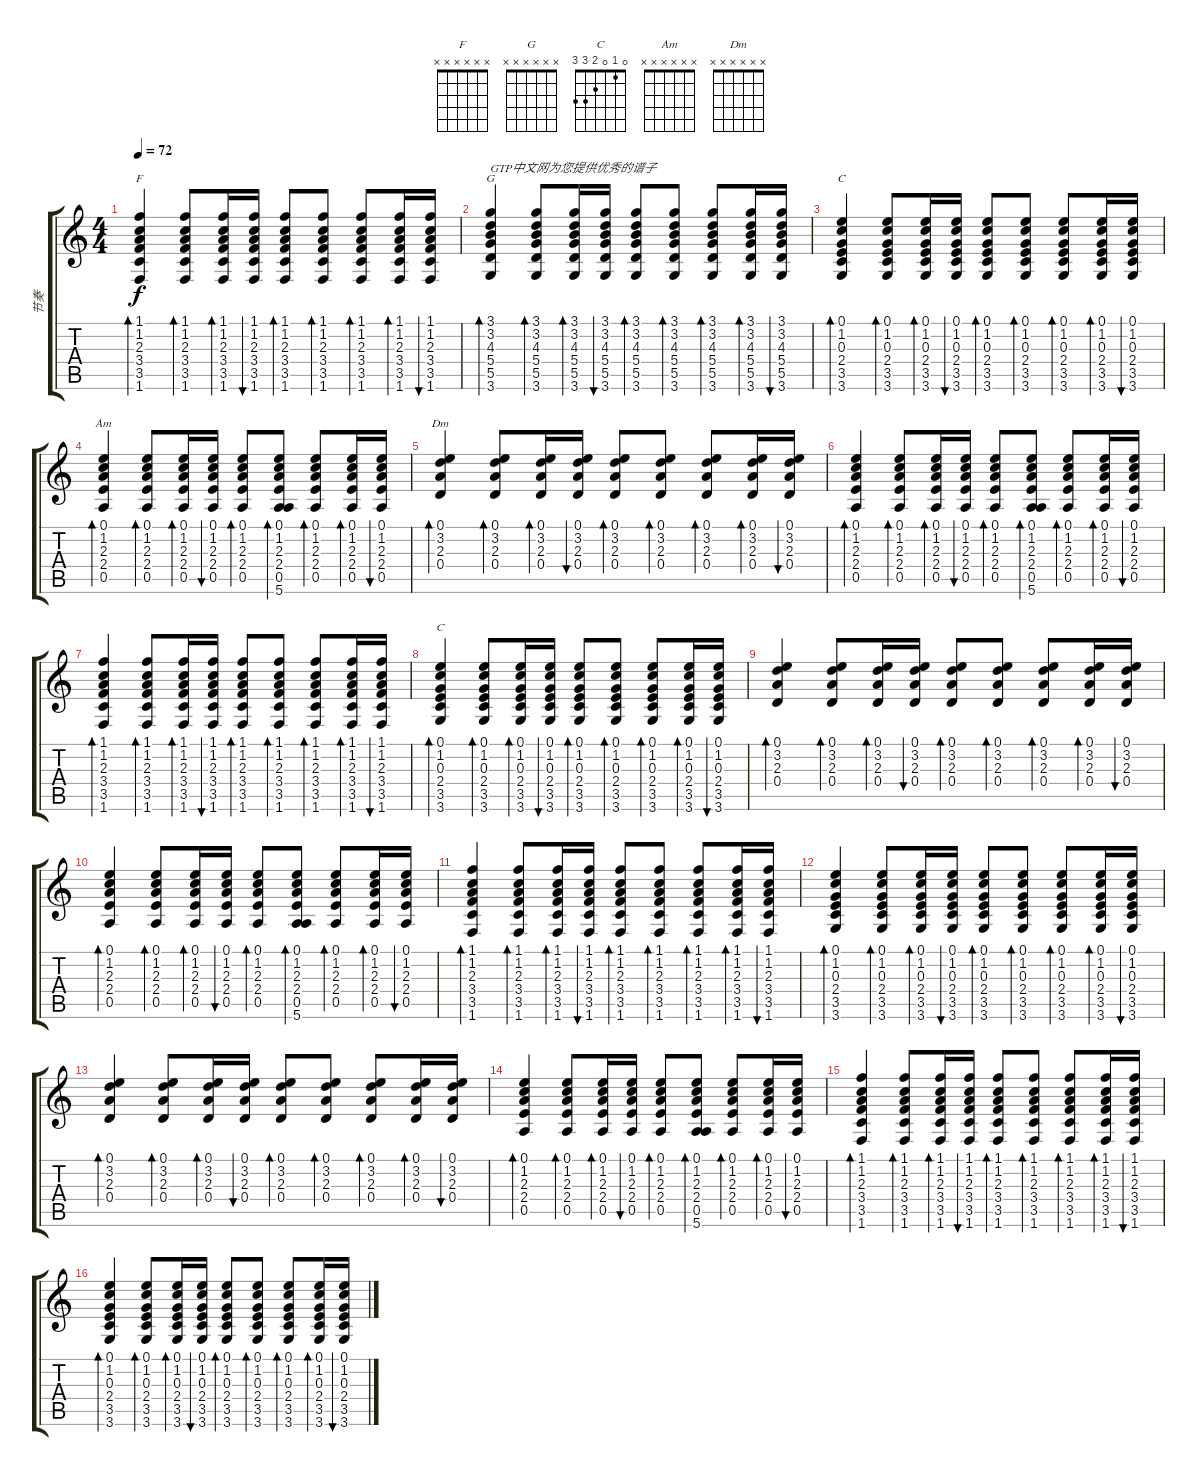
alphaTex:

\track ("节奏" "节奏") {instrument acousticguitarsteel}
\staff {score tabs}
\tuning (E4 B3 G3 D3 A2 E2) {hide}
\chord ("F" x x x x x x)
\chord ("G" x x x x x x)
\chord ("C" x x x x x x)
\chord ("Am" x x x x x x)
\chord ("Dm" x x x x x x)
\chord ("C" 0 1 0 2 3 3)
\ts (4 4)
\tempo 72
\clef g2
\ks c
(1.1 1.2 2.3 3.4 3.5 1.6).4{bd 30 ch "F" dy f} (1.1 1.2 2.3 3.4 3.5 1.6).8{bd 30} (1.1 1.2 2.3 3.4 3.5 1.6).16{bd 30} (1.1 1.2 2.3 3.4 3.5 1.6).16{bu 30} (1.1 1.2 2.3 3.4 3.5 1.6).8{bd 30} (1.1 1.2 2.3 3.4 3.5 1.6).8{bd 30} (1.1 1.2 2.3 3.4 3.5 1.6).8{bd 30} (1.1 1.2 2.3 3.4 3.5 1.6).16{bd 30} (1.1 1.2 2.3 3.4 3.5 1.6).16{bu 30} |
(3.1 3.2 4.3 5.4 5.5 3.6).4{bd 30 ch "G" txt "GTP中文网为您提供优秀的谱子"} (3.1 3.2 4.3 5.4 5.5 3.6).8{bd 30} (3.1 3.2 4.3 5.4 5.5 3.6).16{bd 30} (3.1 3.2 4.3 5.4 5.5 3.6).16{bu 30} (3.1 3.2 4.3 5.4 5.5 3.6).8{bd 30} (3.1 3.2 4.3 5.4 5.5 3.6).8{bd 30} (3.1 3.2 4.3 5.4 5.5 3.6).8{bd 30} (3.1 3.2 4.3 5.4 5.5 3.6).16{bd 30} (3.1 3.2 4.3 5.4 5.5 3.6).16{bu 30} |
(0.1 1.2 0.3 2.4 3.5 3.6).4{bd 30 ch "C"} (0.1 1.2 0.3 2.4 3.5 3.6).8{bd 30} (0.1 1.2 0.3 2.4 3.5 3.6).16{bd 30} (0.1 1.2 0.3 2.4 3.5 3.6).16{bu 30} (0.1 1.2 0.3 2.4 3.5 3.6).8{bd 30} (0.1 1.2 0.3 2.4 3.5 3.6).8{bd 30} (0.1 1.2 0.3 2.4 3.5 3.6).8{bd 30} (0.1 1.2 0.3 2.4 3.5 3.6).16{bd 30} (0.1 1.2 0.3 2.4 3.5 3.6).16{bu 30} |
(0.1 1.2 2.3 2.4 0.5).4{bd 30 ch "Am"} (0.1 1.2 2.3 2.4 0.5).8{bd 30} (0.1 1.2 2.3 2.4 0.5).16{bd 30} (0.1 1.2 2.3 2.4 0.5).16{bu 30} (0.1 1.2 2.3 2.4 0.5).8{bd 30} (0.1 1.2 2.3 2.4 0.5 5.6).8{bd 30} (0.1 1.2 2.3 2.4 0.5).8{bd 30} (0.1 1.2 2.3 2.4 0.5).16{bd 30} (0.1 1.2 2.3 2.4 0.5).16{bu 30} |
(0.1 3.2 2.3 0.4).4{bd 30 ch "Dm"} (0.1 3.2 2.3 0.4).8{bd 30} (0.1 3.2 2.3 0.4).16{bd 30} (0.1 3.2 2.3 0.4).16{bu 30} (0.1 3.2 2.3 0.4).8{bd 30} (0.1 3.2 2.3 0.4).8{bd 30} (0.1 3.2 2.3 0.4).8{bd 30} (0.1 3.2 2.3 0.4).16{bd 30} (0.1 3.2 2.3 0.4).16{bu 30} |
(0.1 1.2 2.3 2.4 0.5).4{bd 30} (0.1 1.2 2.3 2.4 0.5).8{bd 30} (0.1 1.2 2.3 2.4 0.5).16{bd 30} (0.1 1.2 2.3 2.4 0.5).16{bu 30} (0.1 1.2 2.3 2.4 0.5).8{bd 30} (0.1 1.2 2.3 2.4 0.5 5.6).8{bd 30} (0.1 1.2 2.3 2.4 0.5).8{bd 30} (0.1 1.2 2.3 2.4 0.5).16{bd 30} (0.1 1.2 2.3 2.4 0.5).16{bu 30} |
(1.1 1.2 2.3 3.4 3.5 1.6).4{bd 30} (1.1 1.2 2.3 3.4 3.5 1.6).8{bd 30} (1.1 1.2 2.3 3.4 3.5 1.6).16{bd 30} (1.1 1.2 2.3 3.4 3.5 1.6).16{bu 30} (1.1 1.2 2.3 3.4 3.5 1.6).8{bd 30} (1.1 1.2 2.3 3.4 3.5 1.6).8{bd 30} (1.1 1.2 2.3 3.4 3.5 1.6).8{bd 30} (1.1 1.2 2.3 3.4 3.5 1.6).16{bd 30} (1.1 1.2 2.3 3.4 3.5 1.6).16{bu 30} |
(0.1 1.2 0.3 2.4 3.5 3.6).4{bd 30 ch "C"} (0.1 1.2 0.3 2.4 3.5 3.6).8{bd 30} (0.1 1.2 0.3 2.4 3.5 3.6).16{bd 30} (0.1 1.2 0.3 2.4 3.5 3.6).16{bu 30} (0.1 1.2 0.3 2.4 3.5 3.6).8{bd 30} (0.1 1.2 0.3 2.4 3.5 3.6).8{bd 30} (0.1 1.2 0.3 2.4 3.5 3.6).8{bd 30} (0.1 1.2 0.3 2.4 3.5 3.6).16{bd 30} (0.1 1.2 0.3 2.4 3.5 3.6).16{bu 30} |
(0.1 3.2 2.3 0.4).4{bd 30} (0.1 3.2 2.3 0.4).8{bd 30} (0.1 3.2 2.3 0.4).16{bd 30} (0.1 3.2 2.3 0.4).16{bu 30} (0.1 3.2 2.3 0.4).8{bd 30} (0.1 3.2 2.3 0.4).8{bd 30} (0.1 3.2 2.3 0.4).8{bd 30} (0.1 3.2 2.3 0.4).16{bd 30} (0.1 3.2 2.3 0.4).16{bu 30} |
(0.1 1.2 2.3 2.4 0.5).4{bd 30} (0.1 1.2 2.3 2.4 0.5).8{bd 30} (0.1 1.2 2.3 2.4 0.5).16{bd 30} (0.1 1.2 2.3 2.4 0.5).16{bu 30} (0.1 1.2 2.3 2.4 0.5).8{bd 30} (0.1 1.2 2.3 2.4 0.5 5.6).8{bd 30} (0.1 1.2 2.3 2.4 0.5).8{bd 30} (0.1 1.2 2.3 2.4 0.5).16{bd 30} (0.1 1.2 2.3 2.4 0.5).16{bu 30} |
(1.1 1.2 2.3 3.4 3.5 1.6).4{bd 30} (1.1 1.2 2.3 3.4 3.5 1.6).8{bd 30} (1.1 1.2 2.3 3.4 3.5 1.6).16{bd 30} (1.1 1.2 2.3 3.4 3.5 1.6).16{bu 30} (1.1 1.2 2.3 3.4 3.5 1.6).8{bd 30} (1.1 1.2 2.3 3.4 3.5 1.6).8{bd 30} (1.1 1.2 2.3 3.4 3.5 1.6).8{bd 30} (1.1 1.2 2.3 3.4 3.5 1.6).16{bd 30} (1.1 1.2 2.3 3.4 3.5 1.6).16{bu 30} |
(0.1 1.2 0.3 2.4 3.5 3.6).4{bd 30} (0.1 1.2 0.3 2.4 3.5 3.6).8{bd 30} (0.1 1.2 0.3 2.4 3.5 3.6).16{bd 30} (0.1 1.2 0.3 2.4 3.5 3.6).16{bu 30} (0.1 1.2 0.3 2.4 3.5 3.6).8{bd 30} (0.1 1.2 0.3 2.4 3.5 3.6).8{bd 30} (0.1 1.2 0.3 2.4 3.5 3.6).8{bd 30} (0.1 1.2 0.3 2.4 3.5 3.6).16{bd 30} (0.1 1.2 0.3 2.4 3.5 3.6).16{bu 30} |
(0.1 3.2 2.3 0.4).4{bd 30} (0.1 3.2 2.3 0.4).8{bd 30} (0.1 3.2 2.3 0.4).16{bd 30} (0.1 3.2 2.3 0.4).16{bu 30} (0.1 3.2 2.3 0.4).8{bd 30} (0.1 3.2 2.3 0.4).8{bd 30} (0.1 3.2 2.3 0.4).8{bd 30} (0.1 3.2 2.3 0.4).16{bd 30} (0.1 3.2 2.3 0.4).16{bu 30} |
(0.1 1.2 2.3 2.4 0.5).4{bd 30} (0.1 1.2 2.3 2.4 0.5).8{bd 30} (0.1 1.2 2.3 2.4 0.5).16{bd 30} (0.1 1.2 2.3 2.4 0.5).16{bu 30} (0.1 1.2 2.3 2.4 0.5).8{bd 30} (0.1 1.2 2.3 2.4 0.5 5.6).8{bd 30} (0.1 1.2 2.3 2.4 0.5).8{bd 30} (0.1 1.2 2.3 2.4 0.5).16{bd 30} (0.1 1.2 2.3 2.4 0.5).16{bu 30} |
(1.1 1.2 2.3 3.4 3.5 1.6).4{bd 30} (1.1 1.2 2.3 3.4 3.5 1.6).8{bd 30} (1.1 1.2 2.3 3.4 3.5 1.6).16{bd 30} (1.1 1.2 2.3 3.4 3.5 1.6).16{bu 30} (1.1 1.2 2.3 3.4 3.5 1.6).8{bd 30} (1.1 1.2 2.3 3.4 3.5 1.6).8{bd 30} (1.1 1.2 2.3 3.4 3.5 1.6).8{bd 30} (1.1 1.2 2.3 3.4 3.5 1.6).16{bd 30} (1.1 1.2 2.3 3.4 3.5 1.6).16{bu 30} |
(0.1 1.2 0.3 2.4 3.5 3.6).4{bd 30} (0.1 1.2 0.3 2.4 3.5 3.6).8{bd 30} (0.1 1.2 0.3 2.4 3.5 3.6).16{bd 30} (0.1 1.2 0.3 2.4 3.5 3.6).16{bu 30} (0.1 1.2 0.3 2.4 3.5 3.6).8{bd 30} (0.1 1.2 0.3 2.4 3.5 3.6).8{bd 30} (0.1 1.2 0.3 2.4 3.5 3.6).8{bd 30} (0.1 1.2 0.3 2.4 3.5 3.6).16{bd 30} (0.1 1.2 0.3 2.4 3.5 3.6).16{bu 30}
